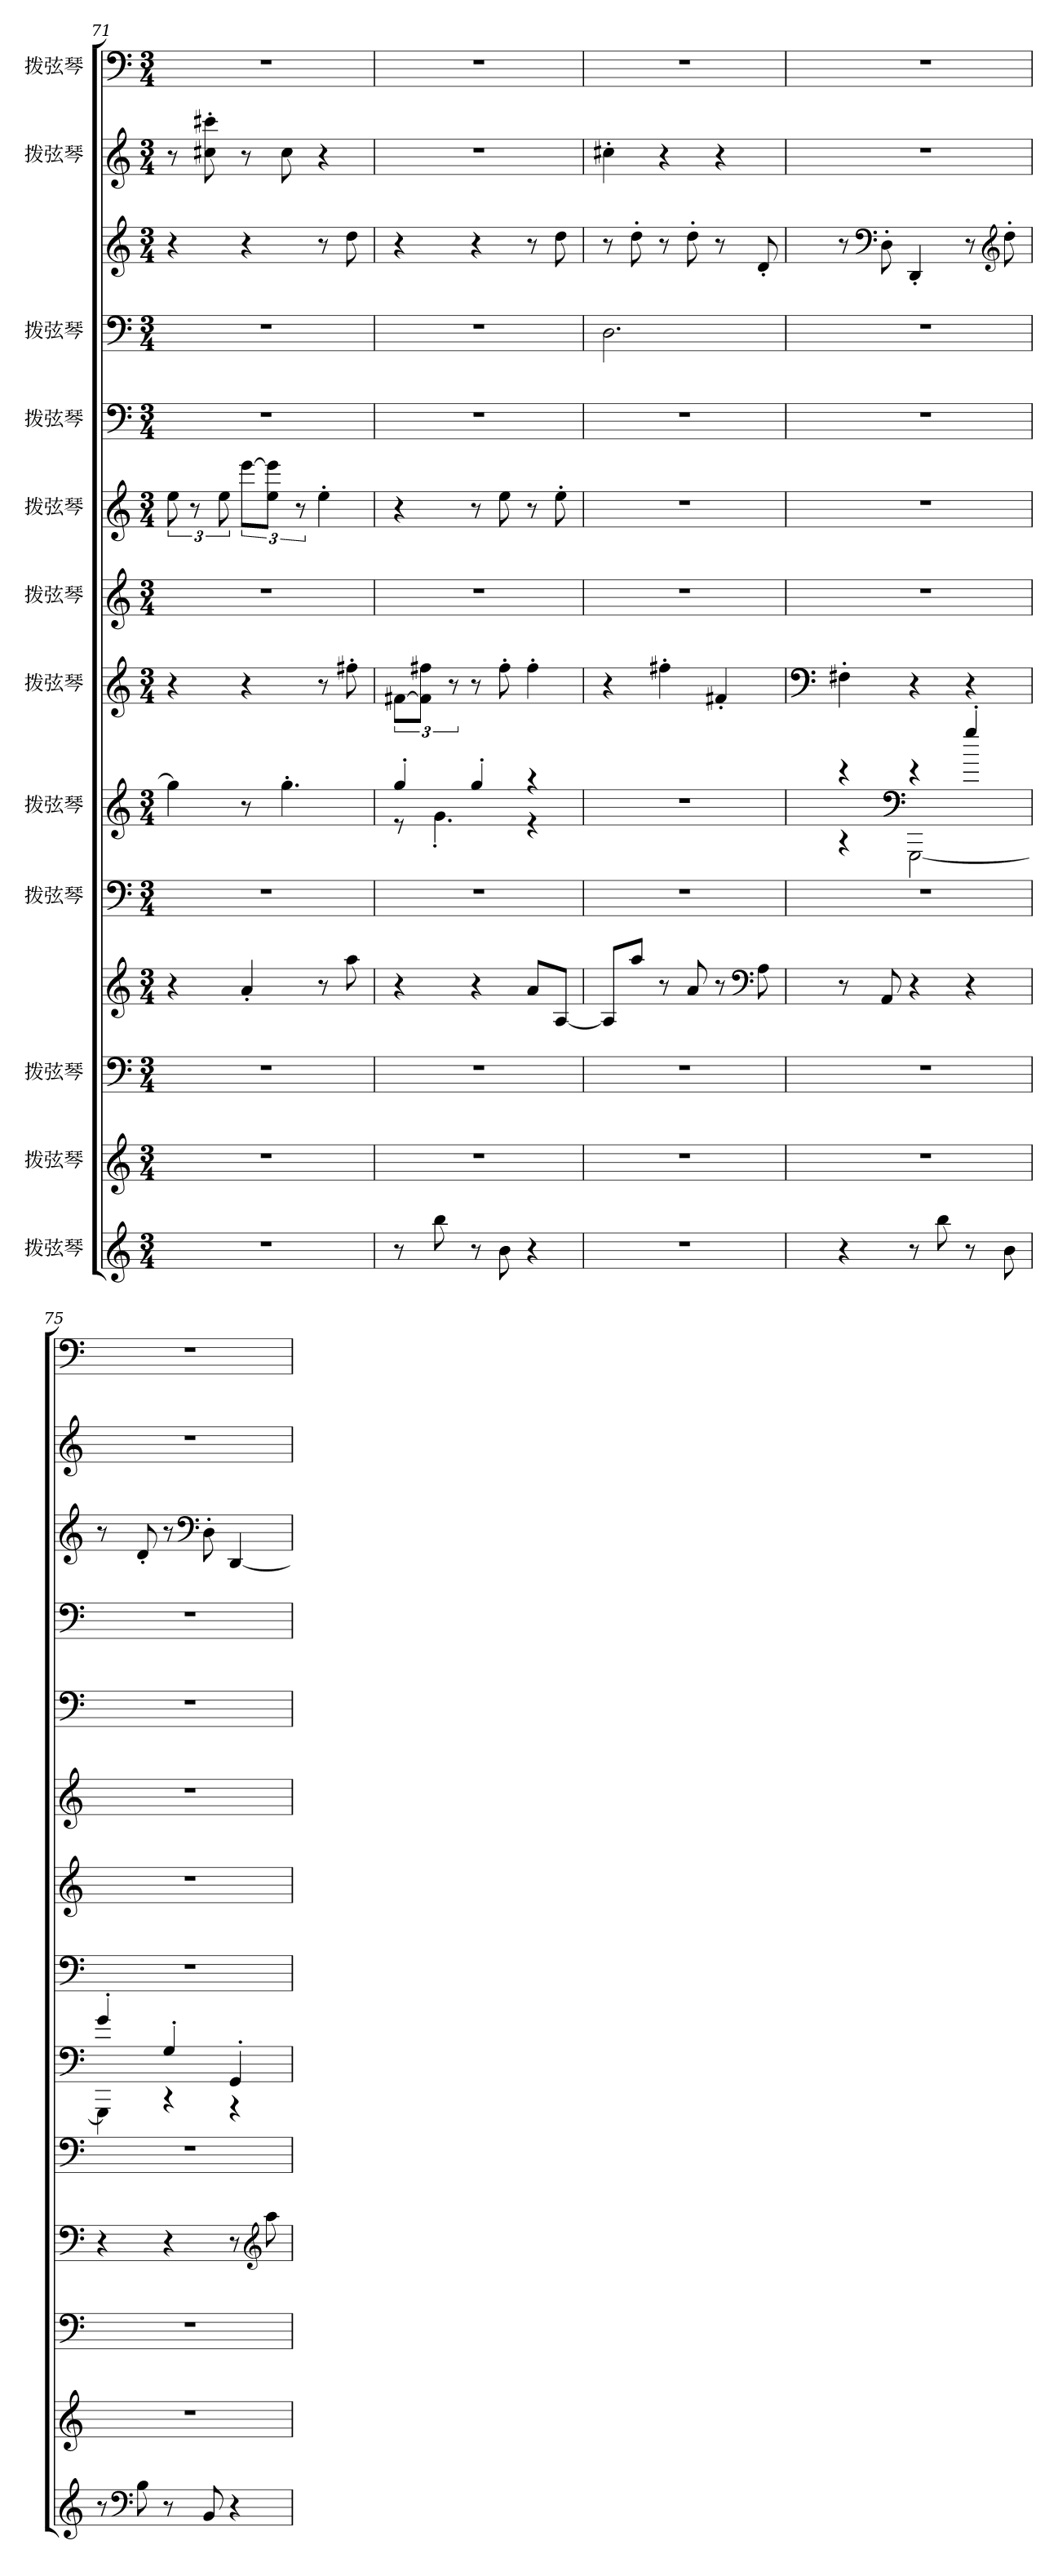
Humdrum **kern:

**kern	**kern	**kern	**kern	**kern	**kern	**kern	**kern	**kern	**kern	**kern	**kern	**kern	**kern
*part12	*part11	*part10	*part10	*part9	*part8	*part7	*part6	*part5	*part4	*part3	*part3	*part2	*part1
*staff14	*staff13	*staff12	*staff11	*staff10	*staff9	*staff8	*staff7	*staff6	*staff5	*staff4	*staff3	*staff2	*staff1
*I"拨弦琴	*I"拨弦琴	*I"拨弦琴	*	*I"拨弦琴	*I"拨弦琴	*I"拨弦琴	*I"拨弦琴	*I"拨弦琴	*I"拨弦琴	*I"拨弦琴	*	*I"拨弦琴	*I"拨弦琴
!!LO:PB:g=z
*clefG2	*clefG2	*clefF4	*clefG2	*clefF4	*clefG2	*clefG2	*clefG2	*clefG2	*clefF4	*clefF4	*clefG2	*clefG2	*clefF4
*k[]	*k[]	*k[]	*k[]	*k[]	*k[]	*k[]	*k[]	*k[]	*k[]	*k[]	*k[]	*k[]	*k[]
*M3/4	*M3/4	*M3/4	*M3/4	*M3/4	*M3/4	*M3/4	*M3/4	*M3/4	*M3/4	*M3/4	*M3/4	*M3/4	*M3/4
=71	=71	=71	=71	=71	=71	=71	=71	=71	=71	=71	=71	=71	=71
2.r	2.r	2.r	4r	2.r	4gg\]	4r	2.r	12ee\	2.r	2.r	4r	8r	2.r
.	.	.	.	.	.	.	.	12r	.	.	.	.	.
.	.	.	.	.	.	.	.	.	.	.	.	8cc#X\' 8ccc#X\'	.
.	.	.	.	.	.	.	.	12ee\	.	.	.	.	.
.	.	.	4a'/	.	8r	4r	.	[12eee\L	.	.	4r	8r	.
.	.	.	.	.	.	.	.	12ee\ 12eee\]J	.	.	.	.	.
.	.	.	.	.	4.gg'\	.	.	.	.	.	.	8cc#\	.
.	.	.	.	.	.	.	.	12r	.	.	.	.	.
.	.	.	8r	.	.	8r	.	4ee'\	.	.	8r	4r	.
.	.	.	8aa\	.	.	8ff#X'\	.	.	.	.	8dd\	.	.
=72	=72	=72	=72	=72	=72	=72	=72	=72	=72	=72	=72	=72	=72
*	*	*	*	*	*^	*	*	*	*	*	*	*	*
8r	2.r	2.r	4r	2.r	4gg'/	8r	[12f#X\L	2.r	4r	2.r	2.r	4r	2.r	2.r
.	.	.	.	.	.	.	12f#\] 12ff#X\J	.	.	.	.	.	.	.
8bb\	.	.	.	.	.	4.g'\	.	.	.	.	.	.	.	.
.	.	.	.	.	.	.	12r	.	.	.	.	.	.	.
8r	.	.	4r	.	4gg'/	.	8r	.	8r	.	.	4r	.	.
8b\	.	.	.	.	.	.	8ff#'\	.	8ee\	.	.	.	.	.
4r	.	.	8a/L	.	4r	4r	4ff#'\	.	8r	.	.	8r	.	.
.	.	.	[8A/J	.	.	.	.	.	8ee'\	.	.	8dd\	.	.
*	*	*	*	*	*v	*v	*	*	*	*	*	*	*	*
=73	=73	=73	=73	=73	=73	=73	=73	=73	=73	=73	=73	=73	=73
2.r	2.r	2.r	8A/L]	2.r	2.r	4r	2.r	2.r	2.r	2.D\	8r	4cc#X'\	2.r
.	.	.	8aa/J	.	.	.	.	.	.	.	8dd'\	.	.
.	.	.	8r	.	.	4ff#X'\	.	.	.	.	8r	4r	.
.	.	.	8a/	.	.	.	.	.	.	.	8dd'\	.	.
.	.	.	8r	.	.	4f#X'/	.	.	.	.	8r	4r	.
*	*	*	*clefF4	*	*	*	*	*	*	*	*	*	*
.	.	.	8A\	.	.	.	.	.	.	.	8d'/	.	.
=74	=74	=74	=74	=74	=74	=74	=74	=74	=74	=74	=74	=74	=74
*	*	*	*	*	*	*clefF4	*	*	*	*	*	*	*
*	*	*	*	*	*^	*	*	*	*	*	*	*	*
4r	2.r	2.r	8r	2.r	4r	4r	4F#X'\	2.r	2.r	2.r	2.r	8r	2.r	2.r
*	*	*	*	*	*	*	*	*	*	*	*	*clefF4	*	*
.	.	.	8AA/	.	.	.	.	.	.	.	.	8D'\	.	.
*	*	*	*	*	*clefF4	*	*	*	*	*	*	*	*	*
8r	.	.	4r	.	4r	[2GGG\	4r	.	.	.	.	4DD'/	.	.
8bb\	.	.	.	.	.	.	.	.	.	.	.	.	.	.
8r	.	.	4r	.	4gg'/	.	4r	.	.	.	.	8r	.	.
*	*	*	*	*	*	*	*	*	*	*	*	*clefG2	*	*
8b\	.	.	.	.	.	.	.	.	.	.	.	8dd'\	.	.
!!LO:PB:g=z
=75	=75	=75	=75	=75	=75	=75	=75	=75	=75	=75	=75	=75	=75	=75
8r	2.r	2.r	4r	2.r	4g'/	4GGG\]	2.r	2.r	2.r	2.r	2.r	8r	2.r	2.r
*clefF4	*	*	*	*	*	*	*	*	*	*	*	*	*	*
8B\	.	.	.	.	.	.	.	.	.	.	.	8d'/	.	.
8r	.	.	4r	.	4G'/	4r	.	.	.	.	.	8r	.	.
*	*	*	*	*	*	*	*	*	*	*	*	*clefF4	*	*
8BB/	.	.	.	.	.	.	.	.	.	.	.	8D'\	.	.
4r	.	.	8r	.	4GG'/	4r	.	.	.	.	.	[4DD/	.	.
*	*	*	*clefG2	*	*	*	*	*	*	*	*	*	*	*
.	.	.	8aa\	.	.	.	.	.	.	.	.	.	.	.
*	*	*	*	*	*v	*v	*	*	*	*	*	*	*	*
=	=	=	=	=	=	=	=	=	=	=	=	=	=
*-	*-	*-	*-	*-	*-	*-	*-	*-	*-	*-	*-	*-	*-
